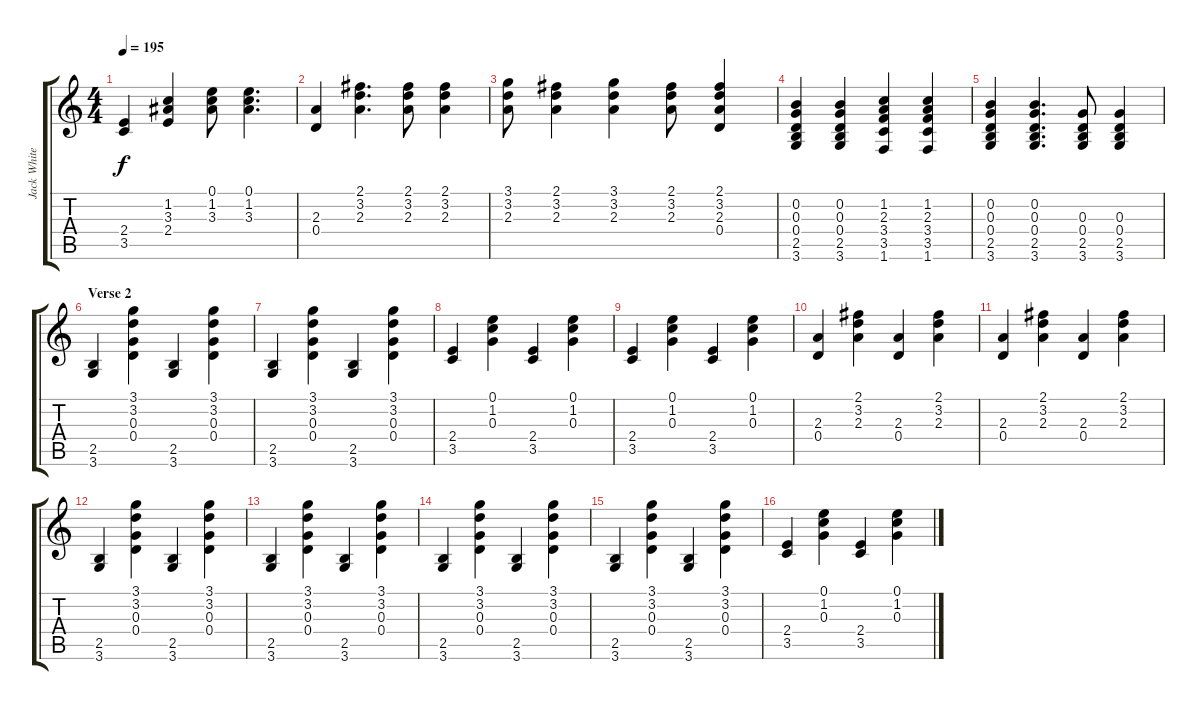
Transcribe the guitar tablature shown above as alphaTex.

\track ("Jack White" "Jack White") {instrument acousticguitarsteel}
\staff {score tabs}
\tuning (E4 B3 G3 D3 A2 E2) {hide}
\ts (4 4)
\tempo 195
\clef g2
\ks c
(2.4 3.5).4{dy f} (1.2 3.3 2.4).4 (0.1 1.2 3.3).8 (0.1 1.2 3.3).4{d} |
(2.3 0.4).4 (2.1 3.2 2.3).4{d} (2.1 3.2 2.3).8 (2.1 3.2 2.3).4 |
(3.1 3.2 2.3).8 (2.1 3.2 2.3).4 (3.1 3.2 2.3).4 (2.1 3.2 2.3).8 (2.1 3.2 2.3 0.4).4 |
(0.2 0.3 0.4 2.5 3.6).4 (0.2 0.3 0.4 2.5 3.6).4 (1.2 2.3 3.4 3.5 1.6).4 (1.2 2.3 3.4 3.5 1.6).4 |
(0.2 0.3 0.4 2.5 3.6).4 (0.2 0.3 0.4 2.5 3.6).4{d} (0.3 0.4 2.5 3.6).8 (0.3 0.4 2.5 3.6).4 |
\section ("" "Verse 2")
(2.5 3.6).4 (3.1 3.2 0.3 0.4).4 (2.5 3.6).4 (3.1 3.2 0.3 0.4).4 |
(2.5 3.6).4 (3.1 3.2 0.3 0.4).4 (2.5 3.6).4 (3.1 3.2 0.3 0.4).4 |
(2.4 3.5).4 (0.1 1.2 0.3).4 (2.4 3.5).4 (0.1 1.2 0.3).4 |
(2.4 3.5).4 (0.1 1.2 0.3).4 (2.4 3.5).4 (0.1 1.2 0.3).4 |
(2.3 0.4).4 (2.1 3.2 2.3).4 (2.3 0.4).4 (2.1 3.2 2.3).4 |
(2.3 0.4).4 (2.1 3.2 2.3).4 (2.3 0.4).4 (2.1 3.2 2.3).4 |
(2.5 3.6).4 (3.1 3.2 0.3 0.4).4 (2.5 3.6).4 (3.1 3.2 0.3 0.4).4 |
(2.5 3.6).4 (3.1 3.2 0.3 0.4).4 (2.5 3.6).4 (3.1 3.2 0.3 0.4).4 |
(2.5 3.6).4 (3.1 3.2 0.3 0.4).4 (2.5 3.6).4 (3.1 3.2 0.3 0.4).4 |
(2.5 3.6).4 (3.1 3.2 0.3 0.4).4 (2.5 3.6).4 (3.1 3.2 0.3 0.4).4 |
(2.4 3.5).4 (0.1 1.2 0.3).4 (2.4 3.5).4 (0.1 1.2 0.3).4
